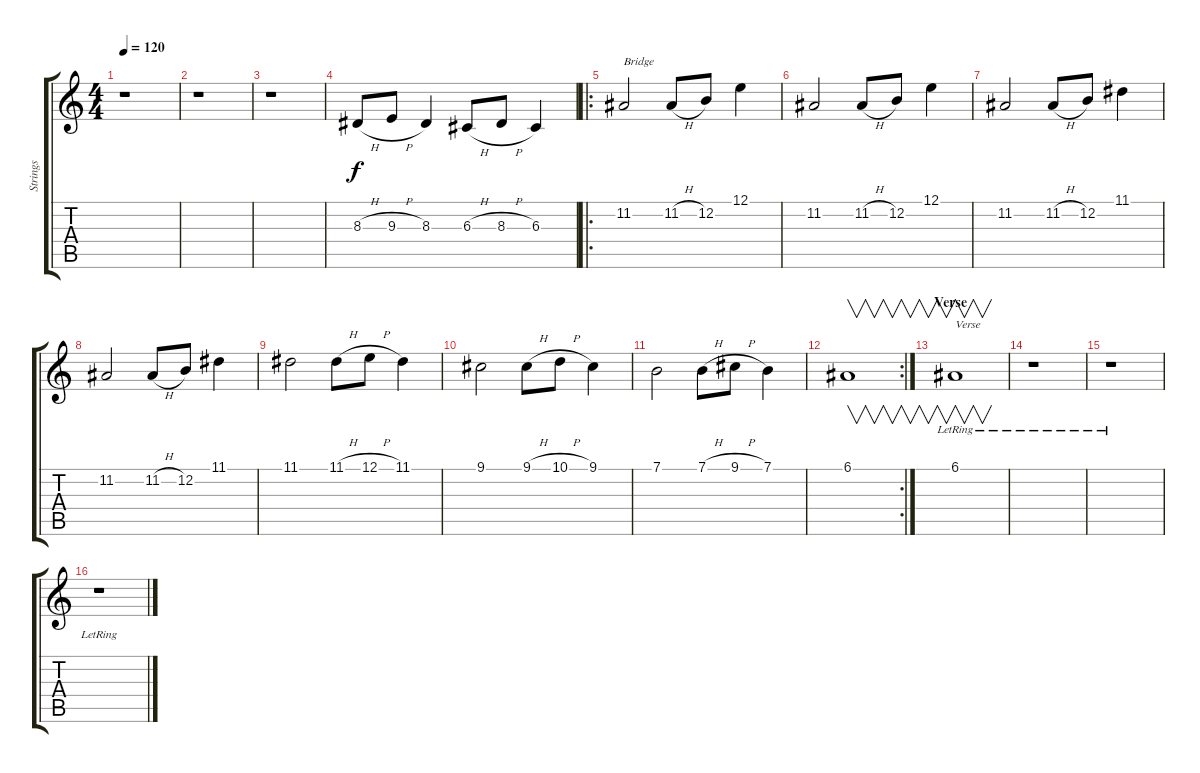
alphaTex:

\track ("Strings" "Strings") {instrument stringensemble1}
\staff {score tabs}
\tuning (E4 B3 G3 D3 A2 E2) {hide}
\ts (4 4)
\tempo 120
\clef g2
\ks c
r.1{dy f} |
r.1 |
r.1 |
8.3{h}.8 9.3{h}.8 8.3.4 6.3{h}.8 8.3{h}.8 6.3.4 |
\ro
11.2.2{txt "Bridge"} 11.2{h}.8 12.2.8 12.1.4 |
11.2.2 11.2{h}.8 12.2.8 12.1.4 |
11.2.2 11.2{h}.8 12.2.8 11.1.4 |
11.2.2 11.2{h}.8 12.2.8 11.1.4 |
11.1.2 11.1{h}.8 12.1{h}.8 11.1.4 |
9.1.2 9.1{h}.8 10.1{h}.8 9.1.4 |
7.1.2 7.1{h}.8 9.1{h}.8 7.1.4 |
\rc 2
6.1.1{v} |
\section ("" "Verse")
6.1{lr}.1{v txt "Verse"} |
r.1 |
r.1 |
r.1
